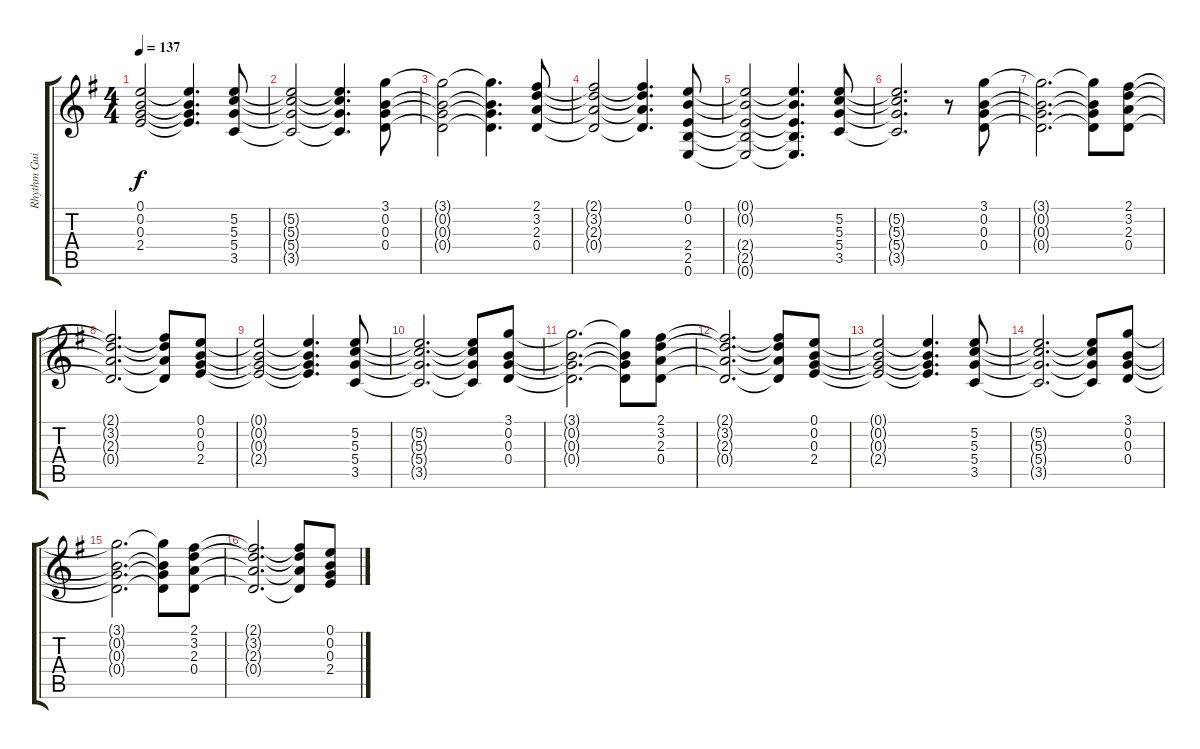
\track ("Rhythm Guitar" "Rhythm Gui") {instrument distortionguitar}
\staff {score tabs}
\tuning (E4 B3 G3 D3 A2 E2) {hide}
\ts (4 4)
\tempo 137
\clef g2
\ks g
(0.1{t} 0.2{t} 0.3{t} 2.4{t}).2{dy f} (0.1{t} 0.2{t} 0.3{t} 2.4{t}).4{d} (5.2 5.3 5.4 3.5).8 |
(5.2{t} 5.3{t} 5.4{t} 3.5{t}).2 (5.2{t} 5.3{t} 5.4{t} 3.5{t}).4{d} (3.1 0.2 0.3 0.4).8 |
(3.1{t} 0.2{t} 0.3{t} 0.4{t}).2 (3.1{t} 0.2{t} 0.3{t} 0.4{t}).4{d} (2.1 3.2 2.3 0.4).8 |
(2.1{t} 3.2{t} 2.3{t} 0.4{t}).2 (2.1{t} 3.2{t} 2.3{t} 0.4{t}).4{d} (0.1 0.2 2.4 2.5 0.6).8 |
(0.1{t} 0.2{t} 2.4{t} 2.5{t} 0.6{t}).2 (0.1{t} 0.2{t} 2.4{t} 2.5{t} 0.6{t}).4{d} (5.2 5.3 5.4 3.5).8 |
(5.2{t} 5.3{t} 5.4{t} 3.5{t}).2{d} r.8 (3.1 0.2 0.3 0.4).8 |
(3.1{t} 0.2{t} 0.3{t} 0.4{t}).2{d} (3.1{t} 0.2{t} 0.3{t} 0.4{t}).8 (2.1 3.2 2.3 0.4).8 |
(2.1{t} 3.2{t} 2.3{t} 0.4{t}).2{d} (2.1{t} 3.2{t} 2.3{t} 0.4{t}).8 (0.1 0.2 0.3 2.4).8 |
(0.1{t} 0.2{t} 0.3{t} 2.4{t}).2 (0.1{t} 0.2{t} 0.3{t} 2.4{t}).4{d} (5.2 5.3 5.4 3.5).8 |
(5.2{t} 5.3{t} 5.4{t} 3.5{t}).2{d} (5.2{t} 5.3{t} 5.4{t} 3.5{t}).8 (3.1 0.2 0.3 0.4).8 |
(3.1{t} 0.2{t} 0.3{t} 0.4{t}).2{d} (3.1{t} 0.2{t} 0.3{t} 0.4{t}).8 (2.1 3.2 2.3 0.4).8 |
(2.1{t} 3.2{t} 2.3{t} 0.4{t}).2{d} (2.1{t} 3.2{t} 2.3{t} 0.4{t}).8 (0.1 0.2 0.3 2.4).8 |
(0.1{t} 0.2{t} 0.3{t} 2.4{t}).2 (0.1{t} 0.2{t} 0.3{t} 2.4{t}).4{d} (5.2 5.3 5.4 3.5).8 |
(5.2{t} 5.3{t} 5.4{t} 3.5{t}).2{d} (5.2{t} 5.3{t} 5.4{t} 3.5{t}).8 (3.1 0.2 0.3 0.4).8 |
(3.1{t} 0.2{t} 0.3{t} 0.4{t}).2{d} (3.1{t} 0.2{t} 0.3{t} 0.4{t}).8 (2.1 3.2 2.3 0.4).8 |
(2.1{t} 3.2{t} 2.3{t} 0.4{t}).2{d} (2.1{t} 3.2{t} 2.3{t} 0.4{t}).8 (0.1 0.2 0.3 2.4).8
